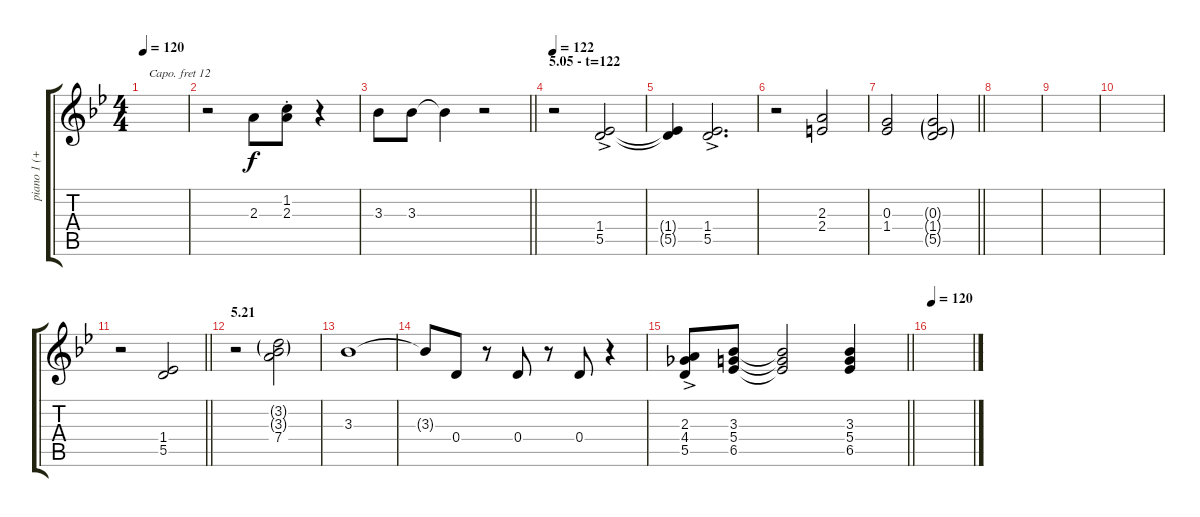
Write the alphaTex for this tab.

\track ("piano 1 (+12)" "piano 1 (+") {instrument acousticgrandpiano}
\staff {score tabs}
\capo 12
\tuning (E4 B3 G3 D3 A2 E2) {hide}
\ts (4 4)
\tempo 120
\clef g2
\ks bb
|
r.2 2.3.8 (1.2{st} 2.3{st}).8 r.4 |
\barLineRight lightlight
3.3.8 3.3.8 3.3{t}.4 r.2 |
\section ("" "5.05 - t=122")
\tempo 122
r.2 (1.4{ac} 5.5{ac}).2 |
(1.4{t} 5.5{t}).4 (1.4{ac} 5.5{ac}).2{d} |
r.2 (2.3 2.4).2 |
\barLineRight lightlight
(0.3 1.4).2 (0.3{g} 1.4{g} 5.5{g}).2 |
|
|
|
\barLineRight lightlight
r.2 (1.4 5.5).2 |
\section ("" "5.21")
r.2 (3.2{g} 3.3{g} 7.4).2 |
3.3.1 |
3.3{t}.8 0.4.8 r.8 0.4.8 r.8 0.4.8 r.4 |
\barLineRight lightlight
(2.3{ac} 4.4{ac} 5.5{ac}).8 (3.3 5.4 6.5).8 (3.3{t} 5.4{t} 6.5{t}).2 (3.3 5.4 6.5).4 |
\tempo 120
